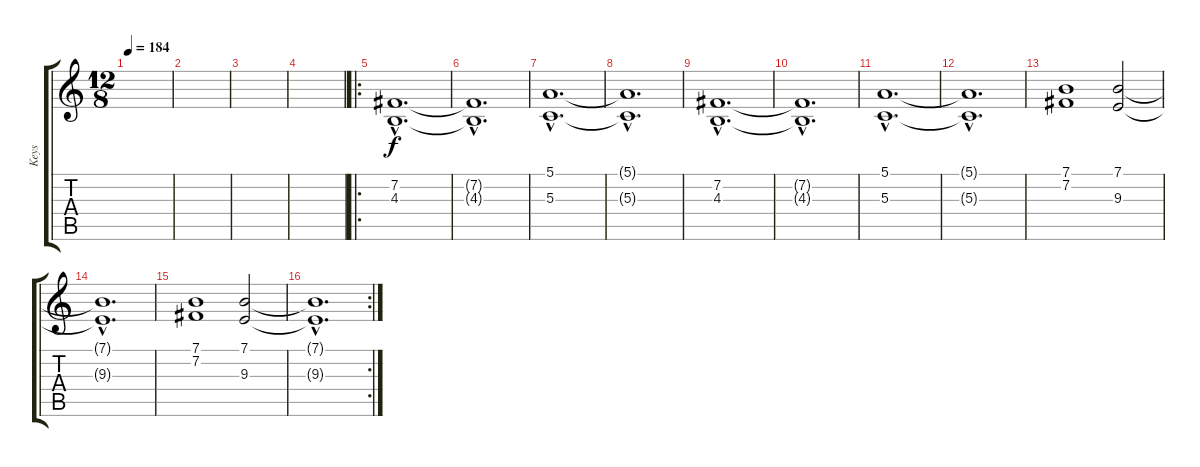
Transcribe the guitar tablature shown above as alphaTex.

\track ("Keys" "Keys") {instrument synthstrings1}
\staff {score tabs}
\tuning (E4 B3 G3 D3 A2 E2) {hide}
\ts (12 8)
\tempo 184
\clef g2
\ks c
|
|
|
|
\ro
(7.2{hac} 4.3{hac}).1{d} |
(7.2{hac t} 4.3{hac t}).1{d} |
(5.1{hac} 5.3{hac}).1{d} |
(5.1{hac t} 5.3{hac t}).1{d} |
(7.2{hac} 4.3{hac}).1{d} |
(7.2{hac t} 4.3{hac t}).1{d} |
(5.1{hac} 5.3{hac}).1{d} |
(5.1{hac t} 5.3{hac t}).1{d} |
(7.1 7.2).1 (7.1 9.3).2 |
(7.1{hac t} 9.3{hac t}).1{d} |
(7.1 7.2).1 (7.1 9.3).2 |
\rc 2
(7.1{hac t} 9.3{hac t}).1{d}
